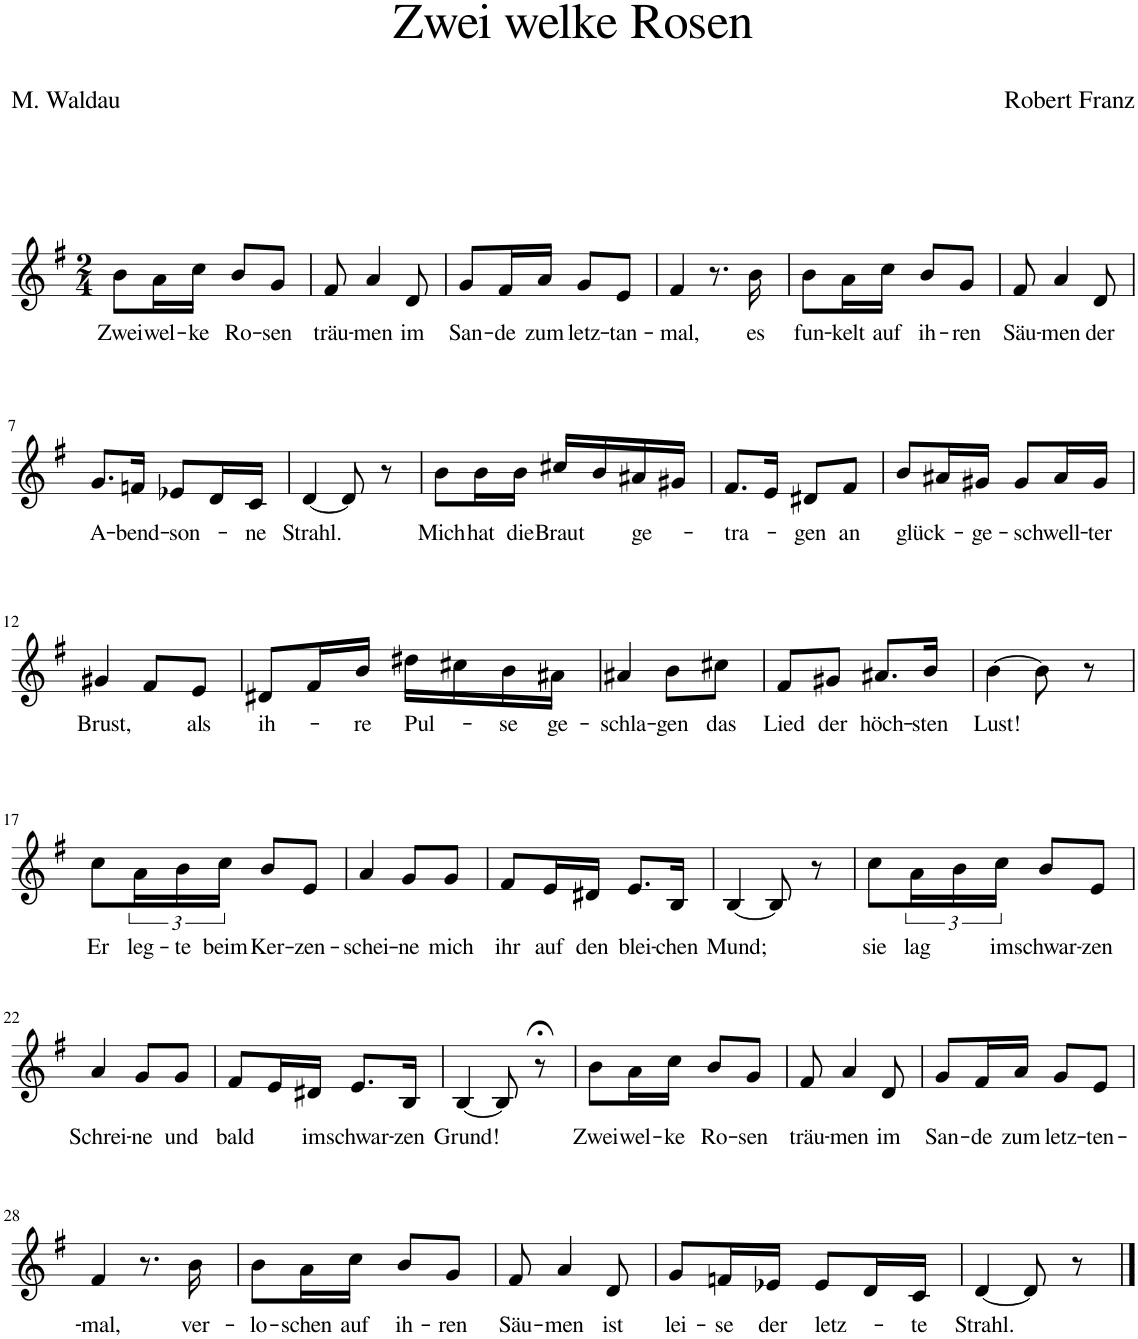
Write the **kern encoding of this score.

**kern	**text
*part1	*part1
*staff1	*staff1
*I"Piano	*
*I'Pno	*
*clefG2	*
*k[f#]	*
*M2/4	*
=1	=1
!	!LO:LY:b
8b\L	Zwei
!	!LO:LY:b
16a\L	wel-
!	!LO:LY:b
16cc\JJ	-ke
!	!LO:LY:b
8b/L	Ro-
!	!LO:LY:b
8g/J	-sen
=2	=2
!	!LO:LY:b
8f#/	träu-
!	!LO:LY:b
4a/	-men
!	!LO:LY:b
8d/	im
=3	=3
!	!LO:LY:b
8g/L	San-
!	!LO:LY:b
16f#/L	-de
!	!LO:LY:b
16a/JJ	zum
!	!LO:LY:b
8g/L	letz-
!	!LO:LY:b
8e/J	-tan-
=4	=4
!	!LO:LY:b
4f#/	-mal,
8.r	.
!	!LO:LY:b
16b\	es
=5	=5
!	!LO:LY:b
8b\L	fun-
!	!LO:LY:b
16a\L	-kelt
!	!LO:LY:b
16cc\JJ	auf
!	!LO:LY:b
8b/L	ih-
!	!LO:LY:b
8g/J	-ren
=6	=6
!	!LO:LY:b
8f#/	Säu-
!	!LO:LY:b
4a/	-men
!	!LO:LY:b
8d/	der
!!LO:LB:g=z
=7	=7
!	!LO:LY:b
8.g/L	A-
!	!LO:LY:b
16fn/Jk	-bend-
!	!LO:LY:b
8e-X/L	-son-
16d/L	.
!	!LO:LY:b
16c/JJ	-ne
=8	=8
!	!LO:LY:b
[4d/	Strahl.
8d/]	.
8r	.
=9	=9
!	!LO:LY:b
8b\L	Mich
!	!LO:LY:b
16b\L	hat
!	!LO:LY:b
16b\JJ	die
!	!LO:LY:b
16cc#X/LL	Braut
16b/	.
!	!LO:LY:b
16a#X/	ge-
16g#X/JJ	.
=10	=10
!	!LO:LY:b
8.f#/L	-tra-
16e/Jk	.
!	!LO:LY:b
8d#X/L	-gen
!	!LO:LY:b
8f#/J	an
=11	=11
!	!LO:LY:b
8b/L	glück-
16a#X/L	.
!	!LO:LY:b
16g#X/JJ	-ge-
!	!LO:LY:b
8g#/L	-schwell-
16a#/L	.
!	!LO:LY:b
16g#/JJ	-ter
!!LO:LB:g=z
=12	=12
!	!LO:LY:b
4g#X/	Brust,
8f#/L	.
!	!LO:LY:b
8e/J	als
=13	=13
!	!LO:LY:b
8d#X/L	ih-
16f#/L	.
!	!LO:LY:b
16b/JJ	-re
!	!LO:LY:b
16dd#X\LL	Pul-
16cc#X\	.
!	!LO:LY:b
16b\	-se
!	!LO:LY:b
16a#X\JJ	ge-
=14	=14
!	!LO:LY:b
4a#X/	-schla-
!	!LO:LY:b
8b\L	-gen
!	!LO:LY:b
8cc#X\J	das
=15	=15
!	!LO:LY:b
8f#/L	Lied
!	!LO:LY:b
8g#X/J	der
!	!LO:LY:b
8.a#X/L	höch-
!	!LO:LY:b
16b/Jk	-sten
=16	=16
!	!LO:LY:b
[4b\	Lust!
8b\]	.
8r	.
!!LO:LB:g=z
=17	=17
!	!LO:LY:b
8cc\L	Er
!	!LO:LY:b
24a\L	leg-
!	!LO:LY:b
24b\	-te
!	!LO:LY:b
24cc\JJ	beim
!	!LO:LY:b
8b/L	Ker-
!	!LO:LY:b
8e/J	-zen-
=18	=18
!	!LO:LY:b
4a/	-schei-
!	!LO:LY:b
8g/L	-ne
!	!LO:LY:b
8g/J	mich
=19	=19
!	!LO:LY:b
8f#/L	ihr
!	!LO:LY:b
16e/L	auf
!	!LO:LY:b
16d#X/JJ	den
!	!LO:LY:b
8.e/L	blei-
!	!LO:LY:b
16B/Jk	-chen
=20	=20
!	!LO:LY:b
[4B/	Mund;
8B/]	.
8r	.
=21	=21
!	!LO:LY:b
8cc\L	sie
!	!LO:LY:b
24a\L	lag
24b\	.
!	!LO:LY:b
24cc\JJ	im
!	!LO:LY:b
8b/L	schwar-
!	!LO:LY:b
8e/J	-zen
!!LO:LB:g=z
=22	=22
!	!LO:LY:b
4a/	Schrei-
!	!LO:LY:b
8g/L	-ne
!	!LO:LY:b
8g/J	und
=23	=23
!	!LO:LY:b
8f#/L	bald
16e/L	.
!	!LO:LY:b
16d#X/JJ	im
!	!LO:LY:b
8.e/L	schwar-
!	!LO:LY:b
16B/Jk	-zen
=24	=24
!	!LO:LY:b
[4B/	Grund!
8B/]	.
8r;<	.
=25	=25
!	!LO:LY:b
8b\L	Zwei
!	!LO:LY:b
16a\L	wel-
!	!LO:LY:b
16cc\JJ	-ke
!	!LO:LY:b
8b/L	Ro-
!	!LO:LY:b
8g/J	-sen
=26	=26
!	!LO:LY:b
8f#/	träu-
!	!LO:LY:b
4a/	-men
!	!LO:LY:b
8d/	im
=27	=27
!	!LO:LY:b
8g/L	San-
!	!LO:LY:b
16f#/L	-de
!	!LO:LY:b
16a/JJ	zum
!	!LO:LY:b
8g/L	letz-
!	!LO:LY:b
8e/J	-ten-
!!LO:LB:g=z
=28	=28
!	!LO:LY:b
4f#/	-mal,
8.r	.
!	!LO:LY:b
16b\	ver-
=29	=29
!	!LO:LY:b
8b\L	-lo-
!	!LO:LY:b
16a\L	-schen
!	!LO:LY:b
16cc\JJ	auf
!	!LO:LY:b
8b/L	ih-
!	!LO:LY:b
8g/J	-ren
=30	=30
!	!LO:LY:b
8f#/	Säu-
!	!LO:LY:b
4a/	-men
!	!LO:LY:b
8d/	ist
=31	=31
!	!LO:LY:b
8g/L	lei-
!	!LO:LY:b
16fn/L	-se
!	!LO:LY:b
16e-X/JJ	der
!	!LO:LY:b
8e-/L	letz-
16d/L	.
!	!LO:LY:b
16c/JJ	-te
=32	=32
!	!LO:LY:b
[4d/	Strahl.
8d/]	.
8r	.
==	==
*-	*-
